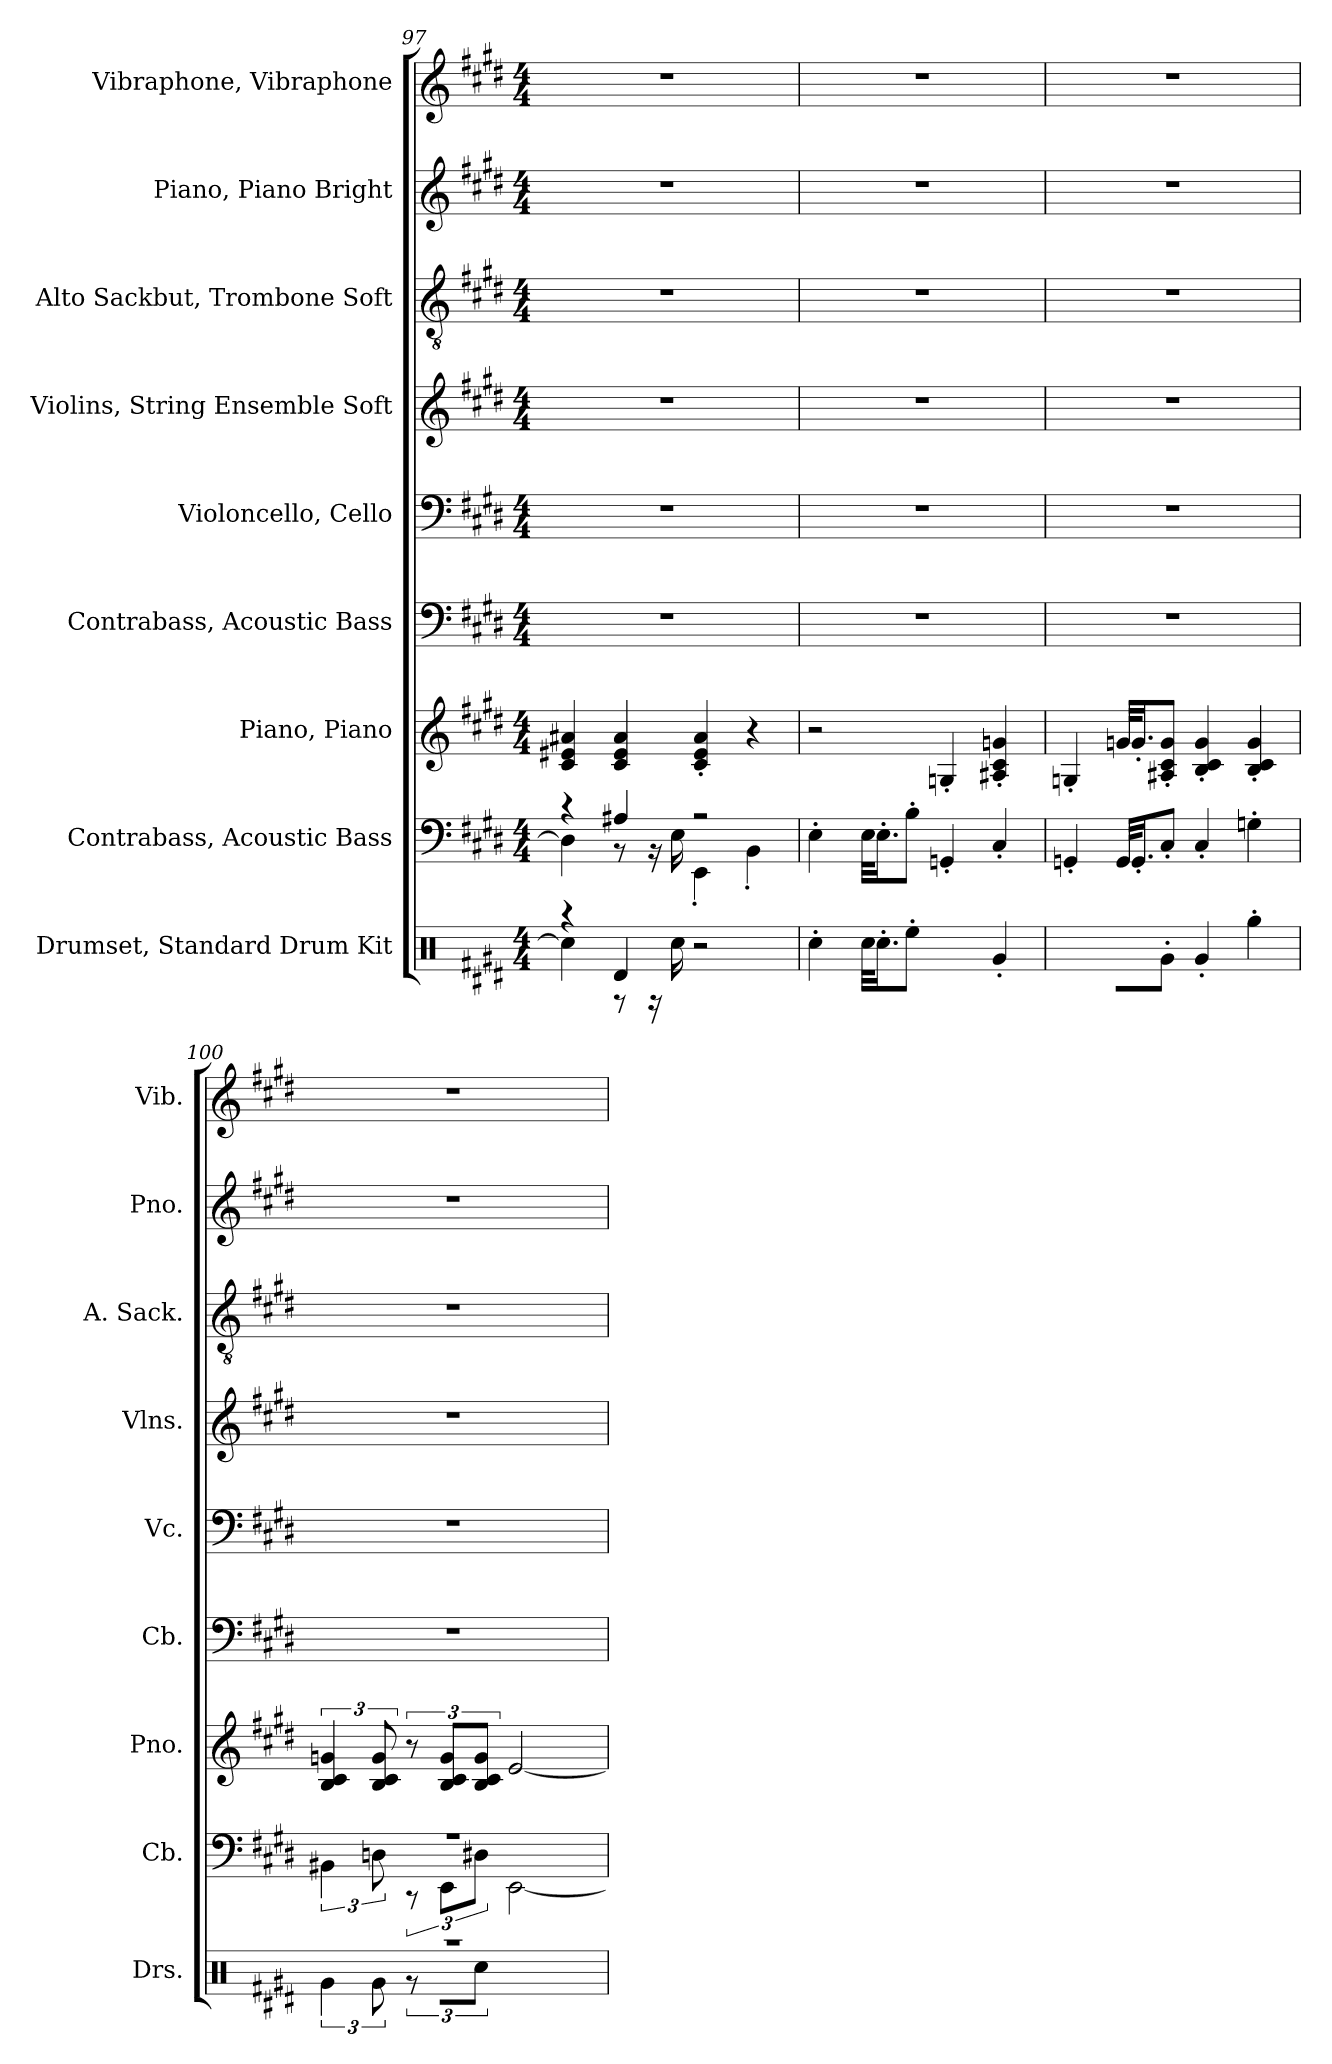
**kern	**kern	**kern	**kern	**kern	**kern	**kern	**kern	**kern
*part9	*part8	*part7	*part6	*part5	*part4	*part3	*part2	*part1
*staff9	*staff8	*staff7	*staff6	*staff5	*staff4	*staff3	*staff2	*staff1
*I"Drumset, Standard Drum Kit	*I"Contrabass, Acoustic Bass	*I"Piano, Piano	*I"Contrabass, Acoustic Bass	*I"Violoncello, Cello	*I"Violins, String Ensemble Soft	*I"Alto Sackbut, Trombone Soft	*I"Piano, Piano Bright	*I"Vibraphone, Vibraphone
*I'Drs.	*I'Cb.	*I'Pno.	*I'Cb.	*I'Vc.	*I'Vlns.	*I'A. Sack.	*I'Pno.	*I'Vib.
*clefX	*clefF4	*clefG2	*clefF4	*clefF4	*clefG2	*clefGv2	*clefG2	*clefG2
*	*ITrd7c12	*	*ITrd7c12	*	*	*	*	*
*k[f#c#g#d#]	*k[f#c#g#d#]	*k[f#c#g#d#]	*k[f#c#g#d#]	*k[f#c#g#d#]	*k[f#c#g#d#]	*k[f#c#g#d#]	*k[f#c#g#d#]	*k[f#c#g#d#]
*M4/4	*M4/4	*M4/4	*M4/4	*M4/4	*M4/4	*M4/4	*M4/4	*M4/4
=97	=97	=97	=97	=97	=97	=97	=97	=97
*^	*^	*	*	*	*	*	*	*
4r	4Rcc\]	4r	4DD#\]	4c#/ 4e#X/ 4a#X/	1r	1r	1r	1r	1r	1r
4Rd/	8r	4AA#X/	8r	4c#/ 4e#/ 4a#/	.	.	.	.	.	.
.	16r	.	16r	.	.	.	.	.	.	.
.	16Rcc\	.	16EE\	.	.	.	.	.	.	.
2r	4R'\	2r	4EEE'\	4c#/' 4e#/' 4a#/'	.	.	.	.	.	.
.	4R'\	.	4BBB'\	4r	.	.	.	.	.	.
*v	*v	*	*	*	*	*	*	*	*	*
*	*v	*v	*	*	*	*	*	*	*
!!LO:PB:g=z
=98	=98	=98	=98	=98	=98	=98	=98	=98
4Rcc'\	4EE'\	2r	1r	1r	1r	1r	1r	1r
32Rcc\KLL	32EE\KLL	.	.	.	.	.	.	.
16.Rcc'\J	16.EE'\J	.	.	.	.	.	.	.
8Ree'\J	8BB'\J	.	.	.	.	.	.	.
4R'\	4GGGn'/	4Gn'/	.	.	.	.	.	.
4Rg'/	4CC#'/	4A#X/' 4c#/' 4gn/'	.	.	.	.	.	.
=99	=99	=99	=99	=99	=99	=99	=99	=99
4R'\	4GGGn'/	4Gn'/	1r	1r	1r	1r	1r	1r
32R\KLL	32GGG/KLL	32gn/KLL	.	.	.	.	.	.
16.R'\J	16.GGG'/J	16.g'/J	.	.	.	.	.	.
8Rg'\J	8CC#'/J	8A#X/' 8c#/' 8g/'J	.	.	.	.	.	.
4Rg'/	4CC#'/	4B/' 4c#/' 4g/'	.	.	.	.	.	.
4Rgg'\	4GGn'\	4B/' 4c#/' 4g/'	.	.	.	.	.	.
=100	=100	=100	=100	=100	=100	=100	=100	=100
*^	*^	*	*	*	*	*	*	*
1r	6Rg\	1r	6BBB#X\	6B/ 6c#/ 6gn/	1r	1r	1r	1r	1r	1r
.	12Rg\	.	12DDn\	12B/ 12c#/ 12g/	.	.	.	.	.	.
.	12r	.	12r	12r	.	.	.	.	.	.
.	12R\L	.	12EEE\L	12B/ 12c#/ 12g/L	.	.	.	.	.	.
.	12Rcc\J	.	12DD#X\J	12B/ 12c#/ 12g/J	.	.	.	.	.	.
.	[2R\	.	[2EEE\	[2e/	.	.	.	.	.	.
*v	*v	*	*	*	*	*	*	*	*	*
*	*v	*v	*	*	*	*	*	*	*
=	=	=	=	=	=	=	=	=
*-	*-	*-	*-	*-	*-	*-	*-	*-
